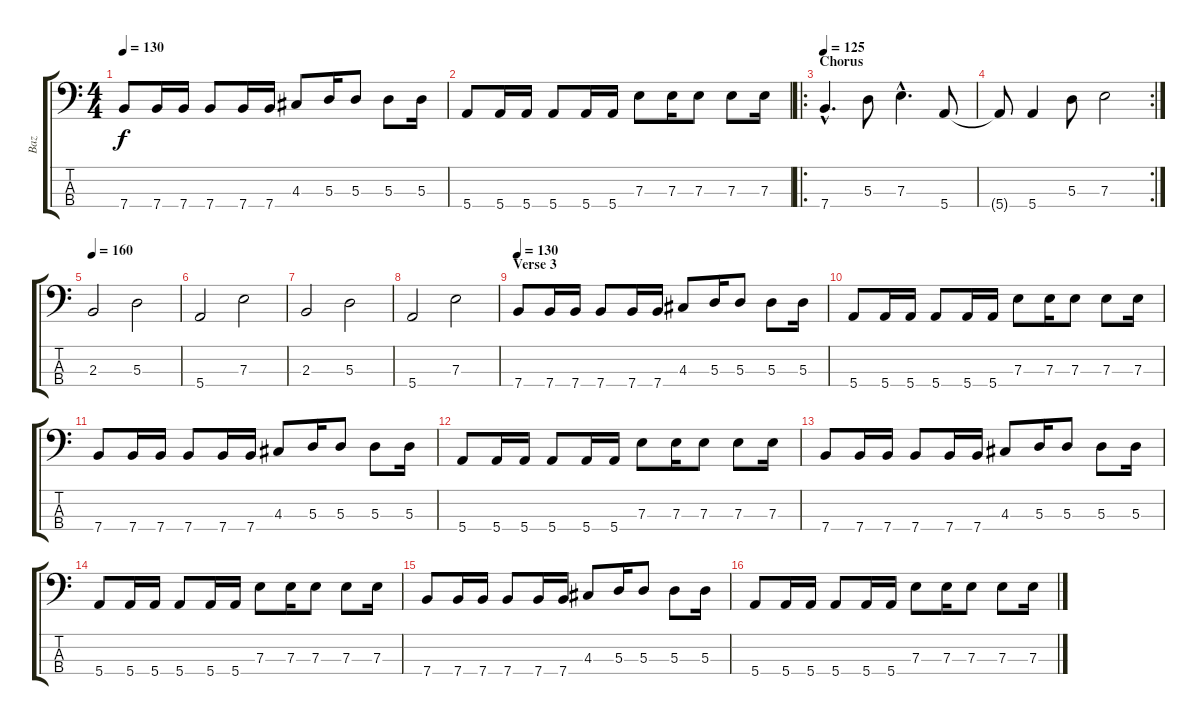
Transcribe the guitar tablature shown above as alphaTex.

\track ("Baz" "Baz") {instrument electricbassfinger}
\staff {score tabs}
\tuning (G2 D2 A1 E1) {hide}
\ts (4 4)
\tempo 130
\clef f4
\ks c
7.4.8{dy f} 7.4.16 7.4.16 7.4.8 7.4.16 7.4.16 4.3.8 5.3.16 5.3.8 5.3.8 5.3.16 |
5.4.8 5.4.16 5.4.16 5.4.8 5.4.16 5.4.16 7.3.8 7.3.16 7.3.8 7.3.8 7.3.16 |
\ro
\section ("" "Chorus")
\tempo 125
7.4{hac}.4{d} 5.3.8 7.3{hac}.4{d} 5.4.8 |
\rc 2
5.4{t}.8 5.4.4 5.3.8 7.3.2 |
\tempo 160
2.3.2 5.3.2 |
5.4.2 7.3.2 |
2.3.2 5.3.2 |
5.4.2 7.3.2 |
\section ("" "Verse 3")
\tempo 130
7.4.8 7.4.16 7.4.16 7.4.8 7.4.16 7.4.16 4.3.8 5.3.16 5.3.8 5.3.8 5.3.16 |
5.4.8 5.4.16 5.4.16 5.4.8 5.4.16 5.4.16 7.3.8 7.3.16 7.3.8 7.3.8 7.3.16 |
7.4.8 7.4.16 7.4.16 7.4.8 7.4.16 7.4.16 4.3.8 5.3.16 5.3.8 5.3.8 5.3.16 |
5.4.8 5.4.16 5.4.16 5.4.8 5.4.16 5.4.16 7.3.8 7.3.16 7.3.8 7.3.8 7.3.16 |
7.4.8 7.4.16 7.4.16 7.4.8 7.4.16 7.4.16 4.3.8 5.3.16 5.3.8 5.3.8 5.3.16 |
5.4.8 5.4.16 5.4.16 5.4.8 5.4.16 5.4.16 7.3.8 7.3.16 7.3.8 7.3.8 7.3.16 |
7.4.8 7.4.16 7.4.16 7.4.8 7.4.16 7.4.16 4.3.8 5.3.16 5.3.8 5.3.8 5.3.16 |
5.4.8 5.4.16 5.4.16 5.4.8 5.4.16 5.4.16 7.3.8 7.3.16 7.3.8 7.3.8 7.3.16
